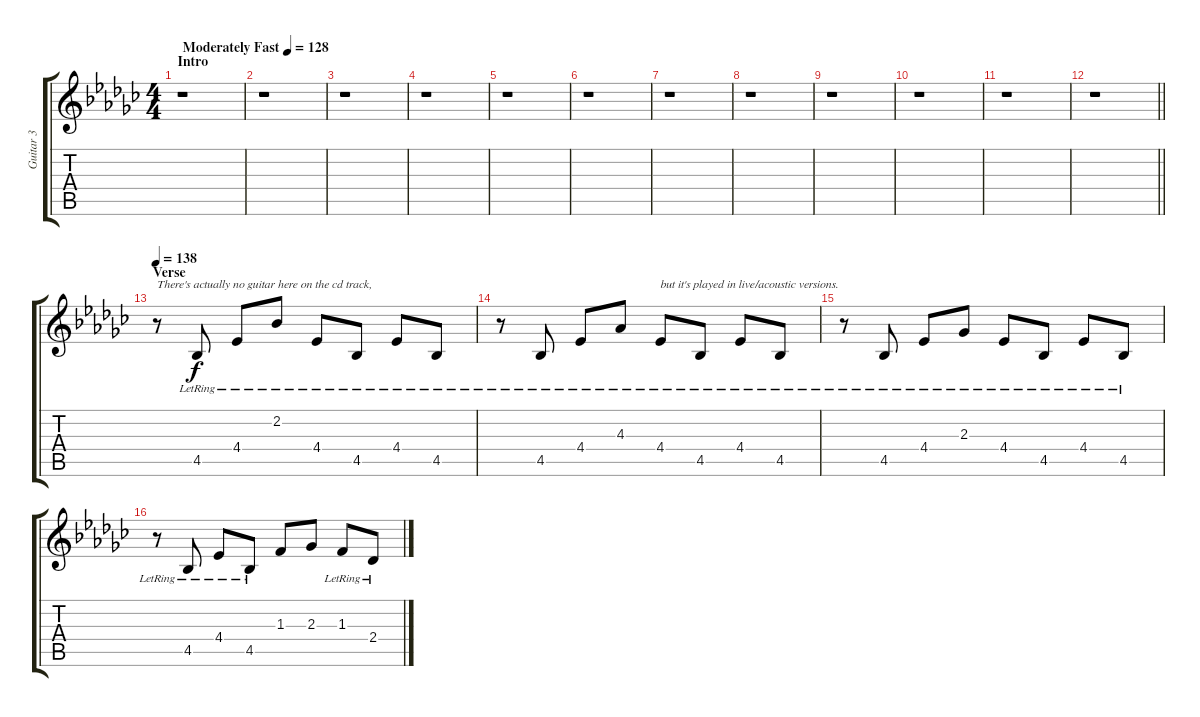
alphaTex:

\track ("Guitar 3" "Guitar 3") {instrument acousticguitarsteel}
\staff {score tabs}
\tuning (Db4 Ab3 E3 B2 Gb2 B1) {hide}
\ts (4 4)
\section ("" "Intro")
\tempo (128 "Moderately Fast")
\clef g2
\ks gb
r.1{dy f instrument acousticguitarsteel} |
r.1 |
r.1 |
r.1 |
r.1 |
r.1 |
r.1 |
r.1 |
r.1 |
r.1 |
r.1 |
\barLineRight lightlight
r.1 |
\section ("" "Verse")
\tempo 138
r.8{txt "There's actually no guitar here on the cd track,"} 4.5{lr}.8{volume 0} 4.4{lr}.8 2.2{lr}.8 4.4{lr}.8 4.5{lr}.8 4.4{lr}.8 4.5{lr}.8 |
r.8 4.5{lr}.8 4.4{lr}.8 4.3{lr}.8 4.4{lr}.8{txt "but it's played in live/acoustic versions."} 4.5{lr}.8 4.4{lr}.8 4.5{lr}.8 |
r.8 4.5{lr}.8 4.4{lr}.8 2.3{lr}.8 4.4{lr}.8 4.5{lr}.8 4.4{lr}.8 4.5{lr}.8 |
r.8 4.5{lr}.8 4.4{lr}.8 4.5{lr}.8 1.3.8 2.3.8 1.3{lr}.8 2.4{lr}.8
